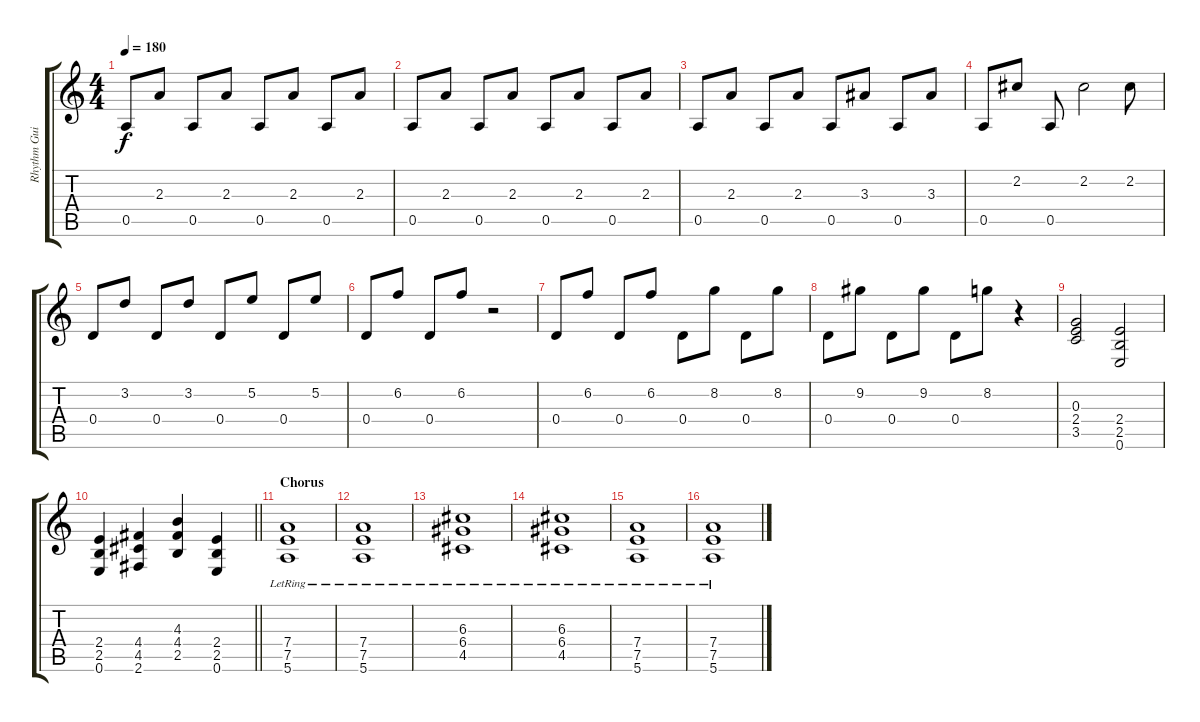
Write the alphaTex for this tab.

\track ("Rhythm Guitar" "Rhythm Gui") {instrument electricguitarjazz}
\staff {score tabs}
\tuning (E4 B3 G3 D3 A2 E2) {hide}
\ts (4 4)
\tempo 180
\clef g2
\ks c
0.5.8{dy f} 2.3.8 0.5.8 2.3.8 0.5.8 2.3.8 0.5.8 2.3.8 |
0.5.8 2.3.8 0.5.8 2.3.8 0.5.8 2.3.8 0.5.8 2.3.8 |
0.5.8 2.3.8 0.5.8 2.3.8 0.5.8 3.3.8 0.5.8 3.3.8 |
0.5.8 2.2.8 0.5.8 2.2.2 2.2.8 |
0.4.8 3.2.8 0.4.8 3.2.8 0.4.8 5.2.8 0.4.8 5.2.8 |
0.4.8 6.2.8 0.4.8 6.2.8 r.2 |
0.4.8 6.2.8 0.4.8 6.2.8 0.4.8 8.2.8 0.4.8 8.2.8 |
0.4.8 9.2.8 0.4.8 9.2.8 0.4.8 8.2.8 r.4 |
(0.3 2.4 3.5).2 (2.4 2.5 0.6).2 |
\barLineRight lightlight
(2.4 2.5 0.6).4 (4.4 4.5 2.6).4 (4.3 4.4 2.5).4 (2.4 2.5 0.6).4 |
\section ("" "Chorus")
(7.4 7.5 5.6{lr}).1 |
(7.4 7.5 5.6{lr}).1 |
(6.3{lr} 6.4{lr} 4.5{lr}).1 |
(6.3{lr} 6.4{lr} 4.5{lr}).1 |
(7.4 7.5 5.6{lr}).1 |
(7.4 7.5 5.6{lr}).1
